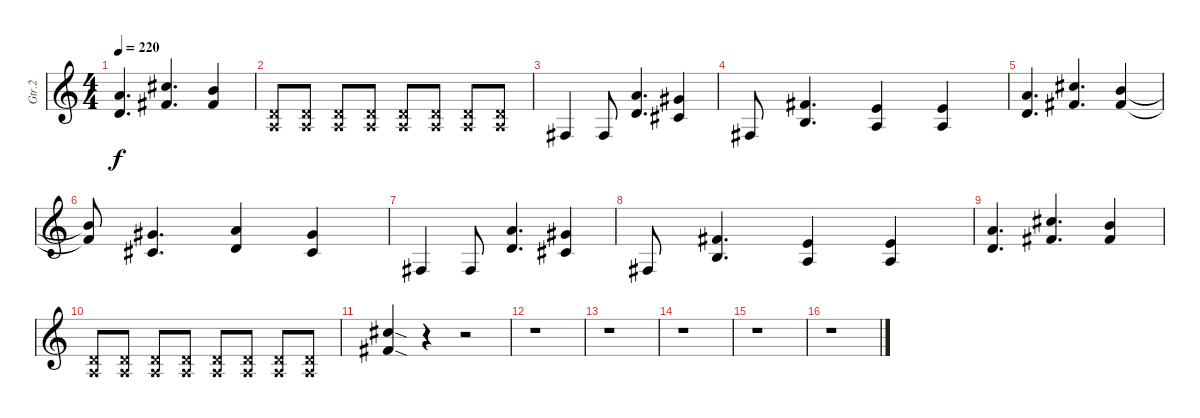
\track ("Gtr.2" "Gtr.2") {instrument overdrivenguitar}
\staff {score}
\tuning (E4 B3 G3 D3 A2 E2) {hide}
\ts (4 4)
\tempo 220
\clef g2
\ks c
(7.4 5.5).4{d dy f} (11.4 9.5).4{d} (9.4 9.5).4 |
(0.4{x} 0.5{x}).8 (0.4{x} 0.5{x}).8 (0.4{x} 0.5{x}).8 (0.4{x} 0.5{x}).8 (0.4{x} 0.5{x}).8 (0.4{x} 0.5{x}).8 (0.4{x} 0.5{x}).8 (0.4{x} 0.5{x}).8 |
2.6.4 2.6.8 (7.4 5.5).4{d} (6.4 4.5).4 |
2.6.8 (4.4 2.5).4{d} (7.5 5.6).4 (7.5 5.6).4 |
(7.4 5.5).4{d} (11.4 9.5).4{d} (9.4 9.5).4 |
(9.4{t} 9.5{t}).8 (6.4 4.5).4{d} (7.4 5.5).4 (6.4 4.5).4 |
2.6.4 2.6.8 (7.4 5.5).4{d} (6.4 4.5).4 |
2.6.8 (4.4 2.5).4{d} (7.5 5.6).4 (7.5 5.6).4 |
(7.4 5.5).4{d} (11.4 9.5).4{d} (9.4 9.5).4 |
(0.4{x} 0.5{x}).8 (0.4{x} 0.5{x}).8 (0.4{x} 0.5{x}).8 (0.4{x} 0.5{x}).8 (0.4{x} 0.5{x}).8 (0.4{x} 0.5{x}).8 (0.4{x} 0.5{x}).8 (0.4{x} 0.5{x}).8 |
(11.4{sod} 9.5{sod}).4 r.4 r.2 |
r.1 |
r.1 |
r.1 |
r.1 |
r.1
